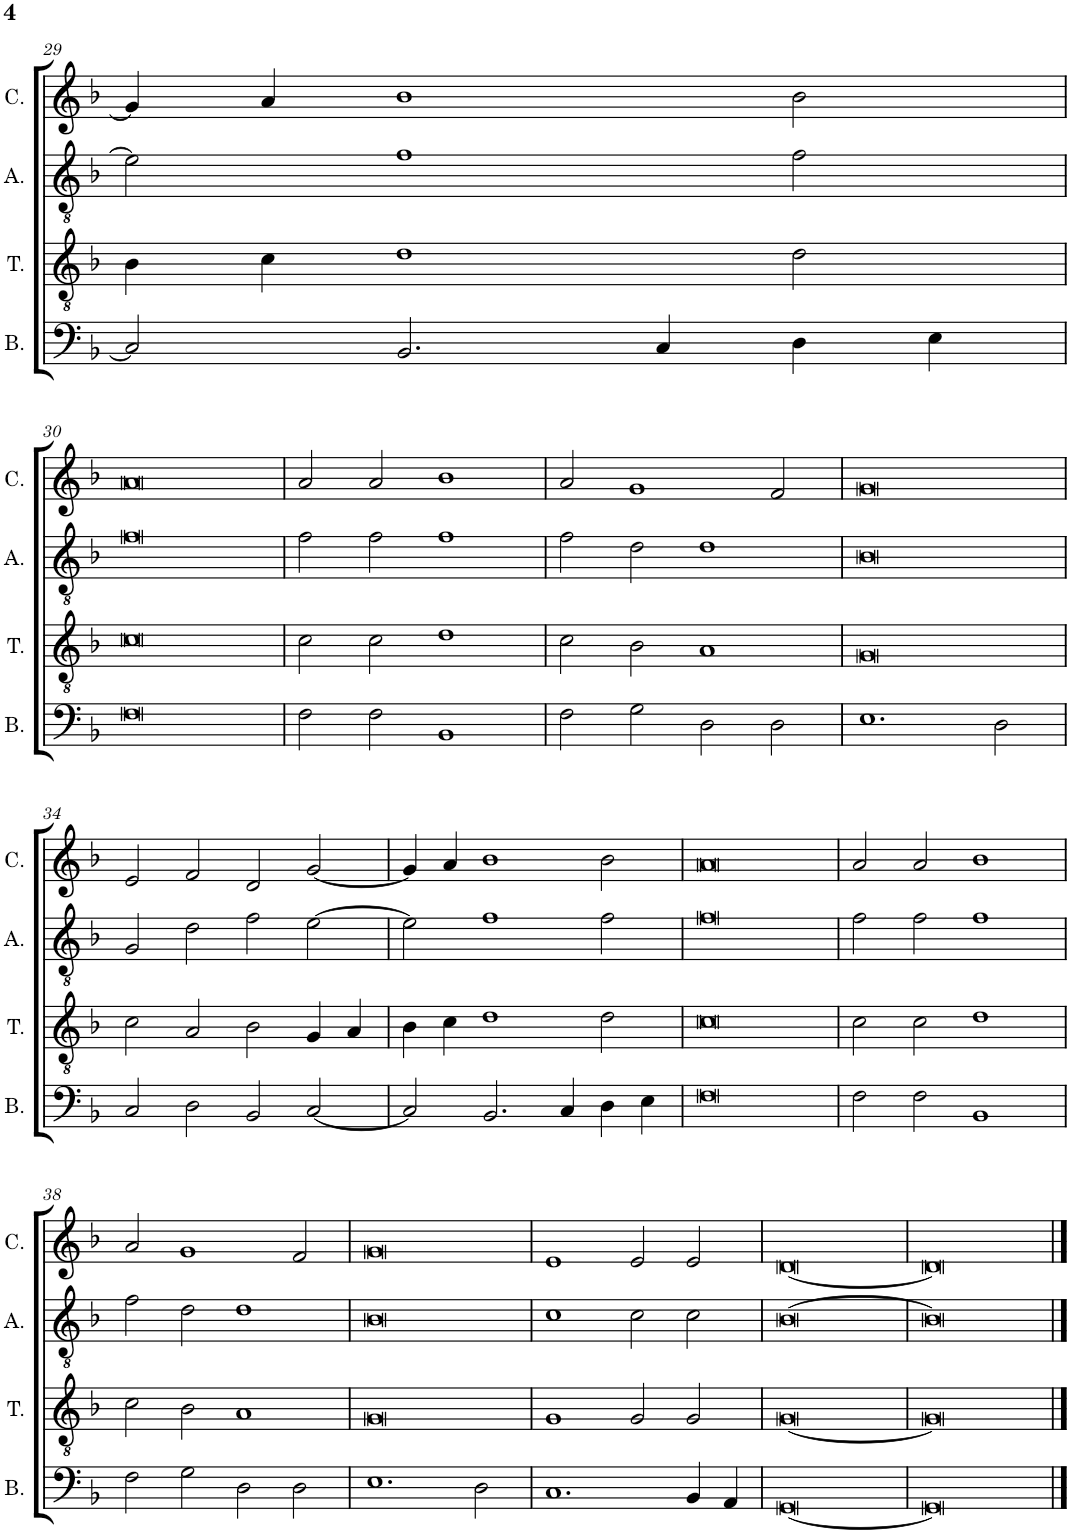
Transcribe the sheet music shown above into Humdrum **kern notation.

**kern	**kern	**kern	**kern
*part4	*part3	*part2	*part1
*staff4	*staff3	*staff2	*staff1
*I"Bassus	*I"Tenor	*I"Altus	*I"Cantus
*I'B.	*I'T.	*I'A.	*I'C.
!!LO:PB:g=z
*clefF4	*clefGv2	*clefGv2	*clefG2
*k[b-]	*k[b-]	*k[b-]	*k[b-]
*M2/1	*M2/1	*M2/1	*M2/1
=29	=29	=29	=29
2C/]	4B-\	2e\]	4g/]
.	4c\	.	4a/
2.BB-/	1d	1f	1b-
4C/	.	.	.
4D\	2d\	2f\	2b-\
4E\	.	.	.
!!LO:LB:g=z
=30	=30	=30	=30
0F	0c	0f	0a
=31	=31	=31	=31
2F\	2c\	2f\	2a/
2F\	2c\	2f\	2a/
1BB-	1d	1f	1b-
=32	=32	=32	=32
2F\	2c\	2f\	2a/
2G\	2B-\	2d\	1g
2D\	1A	1d	.
2D\	.	.	2f/
=33	=33	=33	=33
1.E	0G	0B-	0g
2D\	.	.	.
!!LO:LB:g=z
=34	=34	=34	=34
2C/	2c\	2G/	2e/
2D\	2A/	2d\	2f/
2BB-/	2B-\	2f\	2d/
[2C/	4G/	[2e\	[2g/
.	4A/	.	.
=35	=35	=35	=35
2C/]	4B-\	2e\]	4g/]
.	4c\	.	4a/
2.BB-/	1d	1f	1b-
4C/	.	.	.
4D\	2d\	2f\	2b-\
4E\	.	.	.
=36	=36	=36	=36
0F	0c	0f	0a
=37	=37	=37	=37
2F\	2c\	2f\	2a/
2F\	2c\	2f\	2a/
1BB-	1d	1f	1b-
!!LO:LB:g=z
=38	=38	=38	=38
2F\	2c\	2f\	2a/
2G\	2B-\	2d\	1g
2D\	1A	1d	.
2D\	.	.	2f/
=39	=39	=39	=39
1.E	0G	0B-	0g
2D\	.	.	.
=40	=40	=40	=40
1.C	1G	1c	1e
.	2G/	2c\	2e/
4BB-/	2G/	2c\	2e/
4AA/	.	.	.
=41	=41	=41	=41
[0GG	[0G	[0B-	[0d
=42	=42	=42	=42
0GG]	0G]	0B-]	0d]
==	==	==	==
*-	*-	*-	*-
